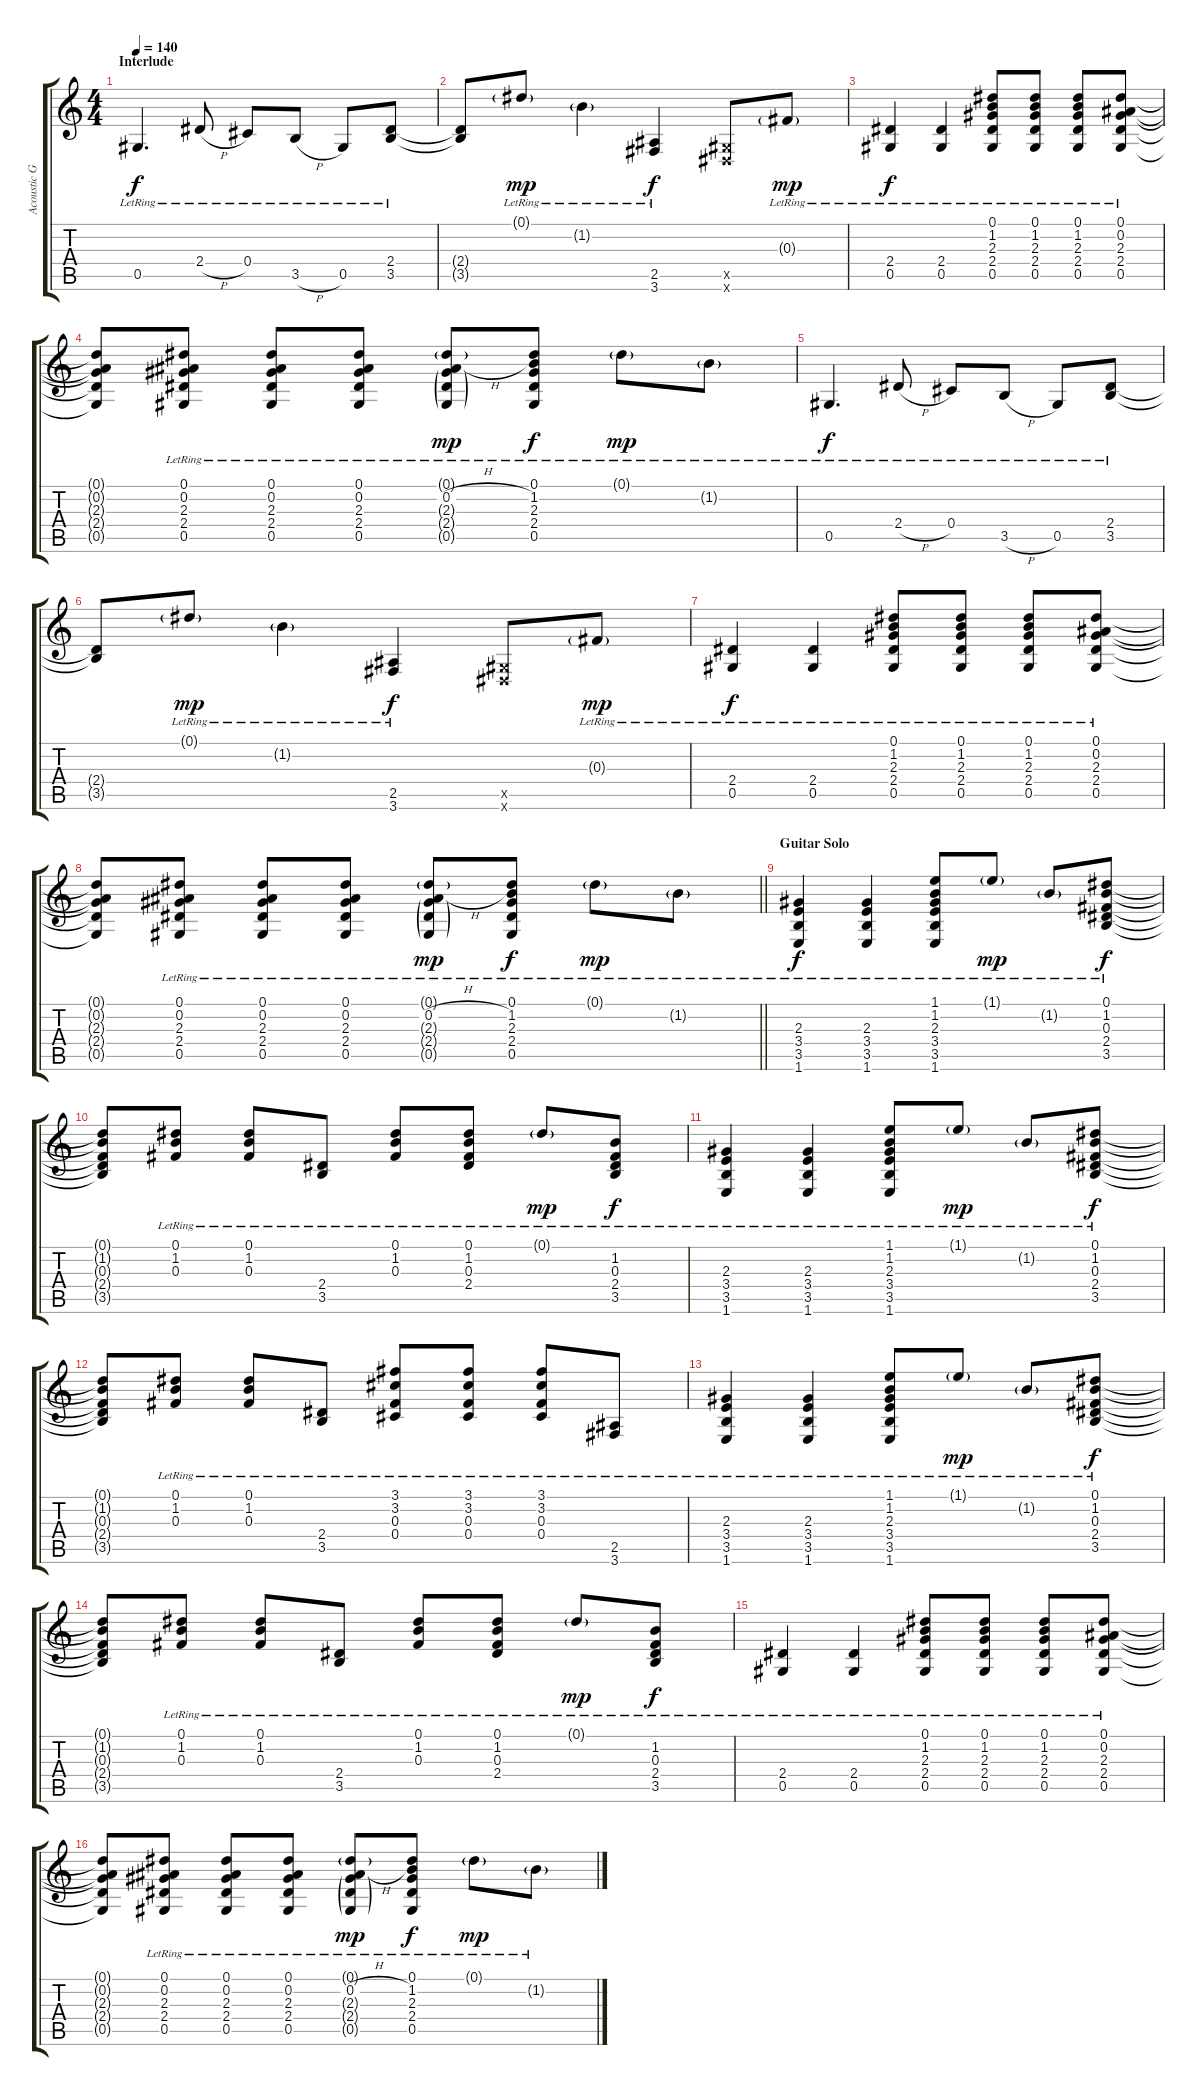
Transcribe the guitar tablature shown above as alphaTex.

\track ("Acoustic Guitar" "Acoustic G") {instrument acousticguitarsteel}
\staff {score tabs}
\tuning (Eb4 Bb3 Gb3 Db3 Ab2 Eb2) {hide}
\ts (4 4)
\section ("" "Interlude")
\tempo 140
\clef g2
\ks c
0.5{lr}.4{d dy f} 2.4{h lr}.8 0.4{lr}.8 3.5{h lr}.8 0.5{lr}.8 (2.4{lr} 3.5{lr}).8 |
(2.4{t} 3.5{t}).8 0.1{g lr}.8{dy mp} 1.2{g lr}.4 (2.5{lr} 3.6{lr}).4{dy f} (0.5{x} 0.6{x}).8 0.3{g lr}.8{dy mp} |
(2.4{lr} 0.5{lr}).4{dy f} (2.4{lr} 0.5{lr}).4 (0.1 1.2 2.3 2.4{lr} 0.5{lr}).8 (0.1 1.2 2.3 2.4{lr} 0.5{lr}).8 (0.1 1.2 2.3 2.4{lr} 0.5{lr}).8 (0.1 0.2 2.3 2.4{lr} 0.5{lr}).8 |
(0.1{t} 0.2{t} 2.3{t} 2.4{t} 0.5{t}).8 (0.1 0.2 2.3 2.4{lr} 0.5{lr}).8 (0.1 0.2 2.3 2.4{lr} 0.5{lr}).8 (0.1 0.2 2.3 2.4{lr} 0.5{lr}).8 (0.1{g} 0.2{h} 2.3{g} 2.4{g lr} 0.5{g lr}).8{dy mp} (0.1 1.2{lr} 2.3 2.4{lr} 0.5{lr}).8{dy f} 0.1{g lr}.8{dy mp} 1.2{g lr}.8 |
0.5{lr}.4{d dy f} 2.4{h lr}.8 0.4{lr}.8 3.5{h lr}.8 0.5{lr}.8 (2.4{lr} 3.5{lr}).8 |
(2.4{t} 3.5{t}).8 0.1{g lr}.8{dy mp} 1.2{g lr}.4 (2.5{lr} 3.6{lr}).4{dy f} (0.5{x} 0.6{x}).8 0.3{g lr}.8{dy mp} |
(2.4{lr} 0.5{lr}).4{dy f} (2.4{lr} 0.5{lr}).4 (0.1 1.2 2.3 2.4{lr} 0.5{lr}).8 (0.1 1.2 2.3 2.4{lr} 0.5{lr}).8 (0.1 1.2 2.3 2.4{lr} 0.5{lr}).8 (0.1 0.2 2.3 2.4{lr} 0.5{lr}).8 |
\barLineRight lightlight
(0.1{t} 0.2{t} 2.3{t} 2.4{t} 0.5{t}).8 (0.1 0.2 2.3 2.4{lr} 0.5{lr}).8 (0.1 0.2 2.3 2.4{lr} 0.5{lr}).8 (0.1 0.2 2.3 2.4{lr} 0.5{lr}).8 (0.1{g} 0.2{h} 2.3{g} 2.4{g lr} 0.5{g lr}).8{dy mp} (0.1 1.2{lr} 2.3 2.4{lr} 0.5{lr}).8{dy f} 0.1{g lr}.8{dy mp} 1.2{g lr}.8 |
\section ("" "Guitar Solo")
(2.3{lr} 3.4{lr} 3.5{lr} 1.6{lr}).4{dy f} (2.3{lr} 3.4{lr} 3.5{lr} 1.6{lr}).4 (1.1{lr} 1.2{lr} 2.3{lr} 3.4{lr} 3.5{lr} 1.6{lr}).8 1.1{g lr}.8{dy mp} 1.2{g lr}.8 (0.1{lr} 1.2{lr} 0.3{lr} 2.4{lr} 3.5{lr}).8{dy f} |
(0.1{t} 1.2{t} 0.3{t} 2.4{t} 3.5{t}).8 (0.1{lr} 1.2{lr} 0.3{lr}).8 (0.1{lr} 1.2{lr} 0.3{lr}).8 (2.4{lr} 3.5{lr}).8 (0.1{lr} 1.2{lr} 0.3{lr}).8 (0.1{lr} 1.2{lr} 0.3{lr} 2.4{lr}).8 0.1{g lr}.8{dy mp} (1.2{lr} 0.3{lr} 2.4{lr} 3.5{lr}).8{dy f} |
(2.3{lr} 3.4{lr} 3.5{lr} 1.6{lr}).4 (2.3{lr} 3.4{lr} 3.5{lr} 1.6{lr}).4 (1.1{lr} 1.2{lr} 2.3{lr} 3.4{lr} 3.5{lr} 1.6{lr}).8 1.1{g lr}.8{dy mp} 1.2{g lr}.8 (0.1{lr} 1.2{lr} 0.3{lr} 2.4{lr} 3.5{lr}).8{dy f} |
(0.1{t} 1.2{t} 0.3{t} 2.4{t} 3.5{t}).8 (0.1{lr} 1.2{lr} 0.3{lr}).8 (0.1{lr} 1.2{lr} 0.3{lr}).8 (2.4{lr} 3.5{lr}).8 (3.1{lr} 3.2{lr} 0.3{lr} 0.4).8 (3.1{lr} 3.2{lr} 0.3{lr} 0.4).8 (3.1{lr} 3.2{lr} 0.3{lr} 0.4).8 (2.5{lr} 3.6{lr}).8 |
(2.3{lr} 3.4{lr} 3.5{lr} 1.6{lr}).4 (2.3{lr} 3.4{lr} 3.5{lr} 1.6{lr}).4 (1.1{lr} 1.2{lr} 2.3{lr} 3.4{lr} 3.5{lr} 1.6{lr}).8 1.1{g lr}.8{dy mp} 1.2{g lr}.8 (0.1{lr} 1.2{lr} 0.3{lr} 2.4{lr} 3.5{lr}).8{dy f} |
(0.1{t} 1.2{t} 0.3{t} 2.4{t} 3.5{t}).8 (0.1{lr} 1.2{lr} 0.3{lr}).8 (0.1{lr} 1.2{lr} 0.3{lr}).8 (2.4{lr} 3.5{lr}).8 (0.1{lr} 1.2{lr} 0.3{lr}).8 (0.1{lr} 1.2{lr} 0.3{lr} 2.4{lr}).8 0.1{g lr}.8{dy mp} (1.2{lr} 0.3{lr} 2.4{lr} 3.5{lr}).8{dy f} |
(2.4{lr} 0.5{lr}).4 (2.4{lr} 0.5{lr}).4 (0.1 1.2 2.3 2.4{lr} 0.5{lr}).8 (0.1 1.2 2.3 2.4{lr} 0.5{lr}).8 (0.1 1.2 2.3 2.4{lr} 0.5{lr}).8 (0.1 0.2 2.3 2.4{lr} 0.5{lr}).8 |
(0.1{t} 0.2{t} 2.3{t} 2.4{t} 0.5{t}).8 (0.1 0.2 2.3 2.4{lr} 0.5{lr}).8 (0.1 0.2 2.3 2.4{lr} 0.5{lr}).8 (0.1 0.2 2.3 2.4{lr} 0.5{lr}).8 (0.1{g} 0.2{h} 2.3{g} 2.4{g lr} 0.5{g lr}).8{dy mp} (0.1 1.2{lr} 2.3 2.4{lr} 0.5{lr}).8{dy f} 0.1{g lr}.8{dy mp} 1.2{g lr}.8
